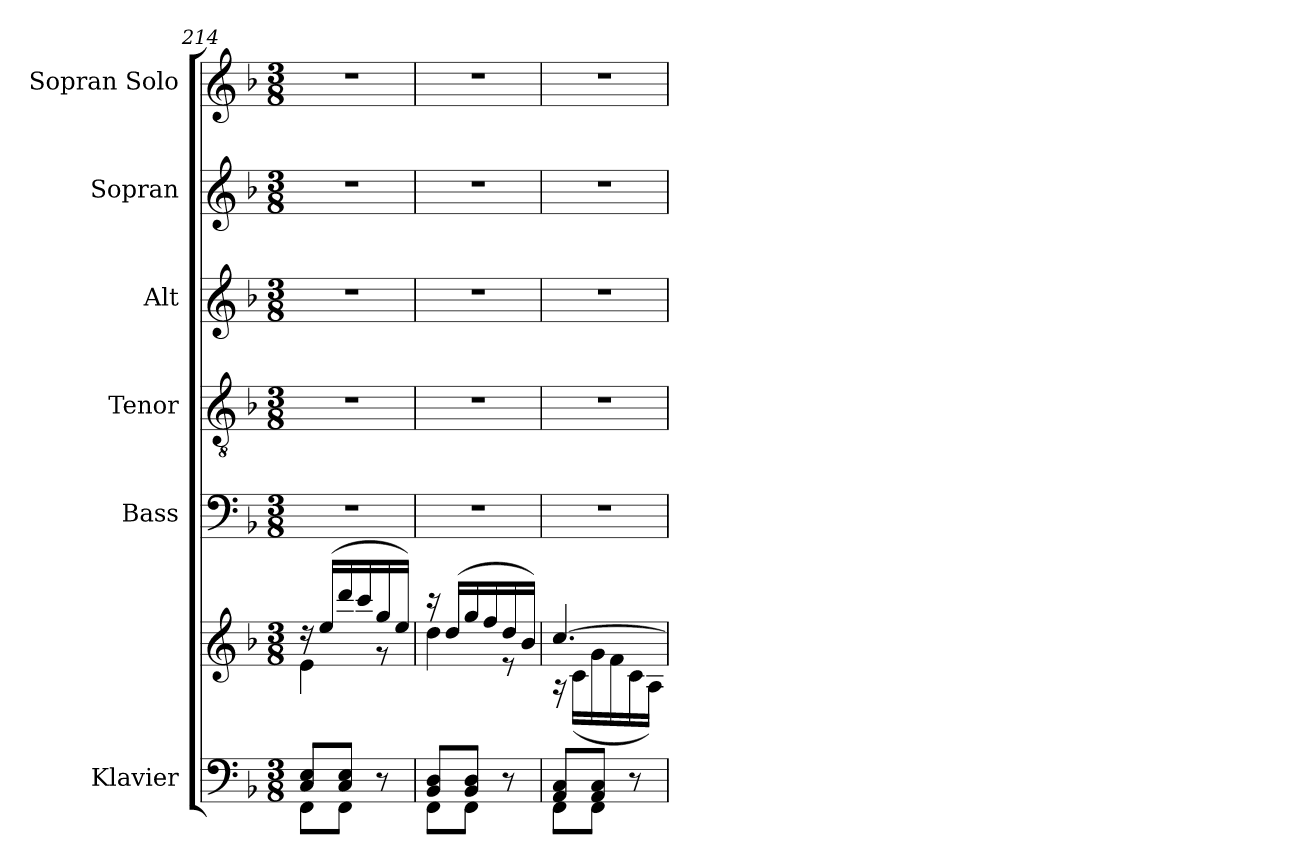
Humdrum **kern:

**kern	**kern	**kern	**kern	**kern	**kern	**kern
*part6	*part6	*part5	*part4	*part3	*part2	*part1
*staff7	*staff6	*staff5	*staff4	*staff3	*staff2	*staff1
*I"Klavier	*	*I"Bass	*I"Tenor	*I"Alt	*I"Sopran	*I"Sopran Solo
*	*	*I'B	*I'T	*I'A	*I'S	*
*clefF4	*clefG2	*clefF4	*clefGv2	*clefG2	*clefG2	*clefG2
*k[b-]	*k[b-]	*k[b-]	*k[b-]	*k[b-]	*k[b-]	*k[b-]
*M3/8	*M3/8	*M3/8	*M3/8	*M3/8	*M3/8	*M3/8
=214	=214	=214	=214	=214	=214	=214
*^	*^	*	*	*	*	*
8C/ 8E/L	8FF\L	16rdd	4e\	4.r	4.r	4.r	4.r	4.r
.	.	(16ee/LL	.	.	.	.	.	.
8C/ 8E/J	8FF\J	16ddd/	.	.	.	.	.	.
.	.	16ccc/	.	.	.	.	.	.
8r	8ryy	16gg/	8r	.	.	.	.	.
.	.	16ee/JJ)	.	.	.	.	.	.
=215	=215	=215	=215	=215	=215	=215	=215	=215
8BB-/ 8D/L	8FF\L	16r	4dd\	4.r	4.r	4.r	4.r	4.r
.	.	(16dd/LL	.	.	.	.	.	.
8BB-/ 8D/J	8FF\J	16gg/	.	.	.	.	.	.
.	.	16ff/	.	.	.	.	.	.
8r	8ryy	16dd/	8r	.	.	.	.	.
.	.	16b-/JJ)	.	.	.	.	.	.
=216	=216	=216	=216	=216	=216	=216	=216	=216
8AA/ 8C/L	8FF\L	[4.cc/	16r	4.r	4.r	4.r	4.r	4.r
.	.	.	(>16c\LL	.	.	.	.	.
8AA/ 8C/J	8FF\J	.	16g\	.	.	.	.	.
.	.	.	16f\	.	.	.	.	.
8r	8ryy	.	16c\	.	.	.	.	.
.	.	.	16A\JJ)	.	.	.	.	.
*v	*v	*	*	*	*	*	*	*
*	*v	*v	*	*	*	*	*
=	=	=	=	=	=	=
*-	*-	*-	*-	*-	*-	*-
